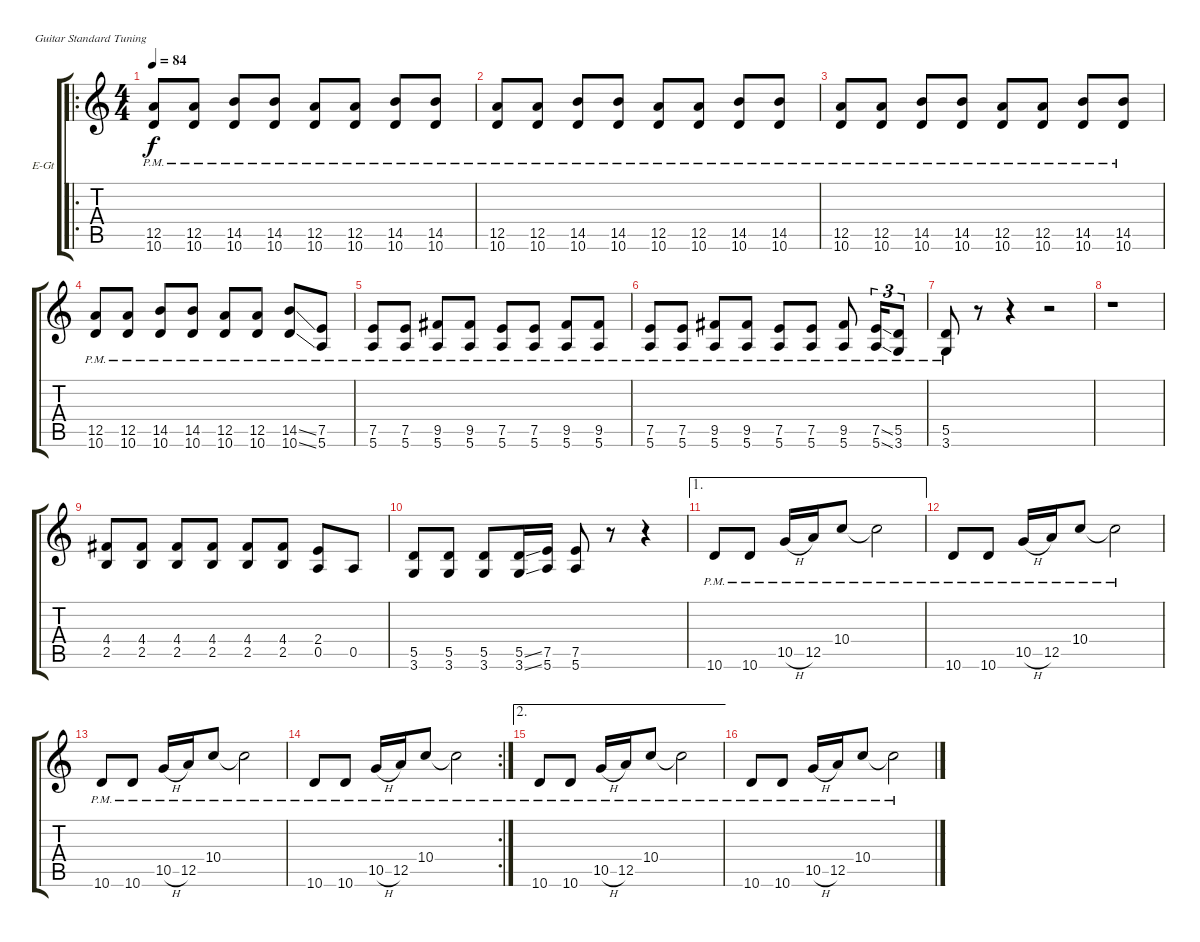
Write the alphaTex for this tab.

\bracketExtendMode groupsimilarinstruments
\firstSystemTrackNameOrientation horizontal
\otherSystemsTrackNameOrientation horizontal
\track ("Guitar 1" "E-Gt") {instrument distortionguitar}
\staff {score tabs}
\tuning (E4 B3 G3 D3 A2 E2)
\ro
\ts (4 4)
\tempo 84
\clef g2
\ks c
(12.5{pm} 10.6{pm}).8{dy f} (12.5{pm} 10.6{pm}).8 (14.5{pm} 10.6{pm}).8 (14.5{pm} 10.6{pm}).8 (12.5{pm} 10.6{pm}).8 (12.5{pm} 10.6{pm}).8 (14.5{pm} 10.6{pm}).8 (14.5{pm} 10.6{pm}).8 |
(12.5{pm} 10.6{pm}).8 (12.5{pm} 10.6{pm}).8 (14.5{pm} 10.6{pm}).8 (14.5{pm} 10.6{pm}).8 (12.5{pm} 10.6{pm}).8 (12.5{pm} 10.6{pm}).8 (14.5{pm} 10.6{pm}).8 (14.5{pm} 10.6{pm}).8 |
(12.5{pm} 10.6{pm}).8 (12.5{pm} 10.6{pm}).8 (14.5{pm} 10.6{pm}).8 (14.5{pm} 10.6{pm}).8 (12.5{pm} 10.6{pm}).8 (12.5{pm} 10.6{pm}).8 (14.5{pm} 10.6{pm}).8 (14.5{pm} 10.6{pm}).8 |
(12.5{pm} 10.6{pm}).8 (12.5{pm} 10.6{pm}).8 (14.5{pm} 10.6{pm}).8 (14.5{pm} 10.6{pm}).8 (12.5{pm} 10.6{pm}).8 (12.5{pm} 10.6{pm}).8 (14.5{ss pm} 10.6{ss pm}).8 (7.5{pm} 5.6{pm}).8 |
(7.5{pm} 5.6{pm}).8 (7.5{pm} 5.6{pm}).8 (9.5{pm} 5.6{pm}).8 (9.5{pm} 5.6{pm}).8 (7.5{pm} 5.6{pm}).8 (7.5{pm} 5.6{pm}).8 (9.5{pm} 5.6{pm}).8 (9.5{pm} 5.6{pm}).8 |
(7.5{pm} 5.6{pm}).8 (7.5{pm} 5.6{pm}).8 (9.5{pm} 5.6{pm}).8 (9.5{pm} 5.6{pm}).8 (7.5{pm} 5.6{pm}).8 (7.5{pm} 5.6{pm}).8 (9.5{pm} 5.6{pm}).8 (7.5{ss pm} 5.6{ss pm}).16{tu (3 2)} (5.5{pm} 3.6{pm}).8{tu (3 2)} |
(5.5{pm} 3.6{pm}).8 r.8 r.4 r.2 |
r.1 |
(4.4 2.5).8 (4.4 2.5).8 (4.4 2.5).8 (4.4 2.5).8 (4.4 2.5).8 (4.4 2.5).8 (2.4 0.5).8 0.5.8 |
(5.5 3.6).8 (5.5 3.6).8 (5.5 3.6).8 (5.5{ss} 3.6{ss}).16 (7.5 5.6).16 (7.5 5.6).8 r.8 r.4 |
\ae 1
10.6{pm}.8 10.6{pm}.8 10.5{h pm}.16 12.5{pm}.16 10.4{pm}.8 10.4{pm t}.2 |
10.6{pm}.8 10.6{pm}.8 10.5{h pm}.16 12.5{pm}.16 10.4{pm}.8 10.4{pm t}.2 |
10.6{pm}.8 10.6{pm}.8 10.5{h pm}.16 12.5{pm}.16 10.4{pm}.8 10.4{pm t}.2 |
\rc 2
10.6{pm}.8 10.6{pm}.8 10.5{h pm}.16 12.5{pm}.16 10.4{pm}.8 10.4{pm t}.2 |
\ae 2
10.6{pm}.8 10.6{pm}.8 10.5{h pm}.16 12.5{pm}.16 10.4{pm}.8 10.4{pm t}.2 |
10.6{pm}.8 10.6{pm}.8 10.5{h pm}.16 12.5{pm}.16 10.4{pm}.8 10.4{pm t}.2
